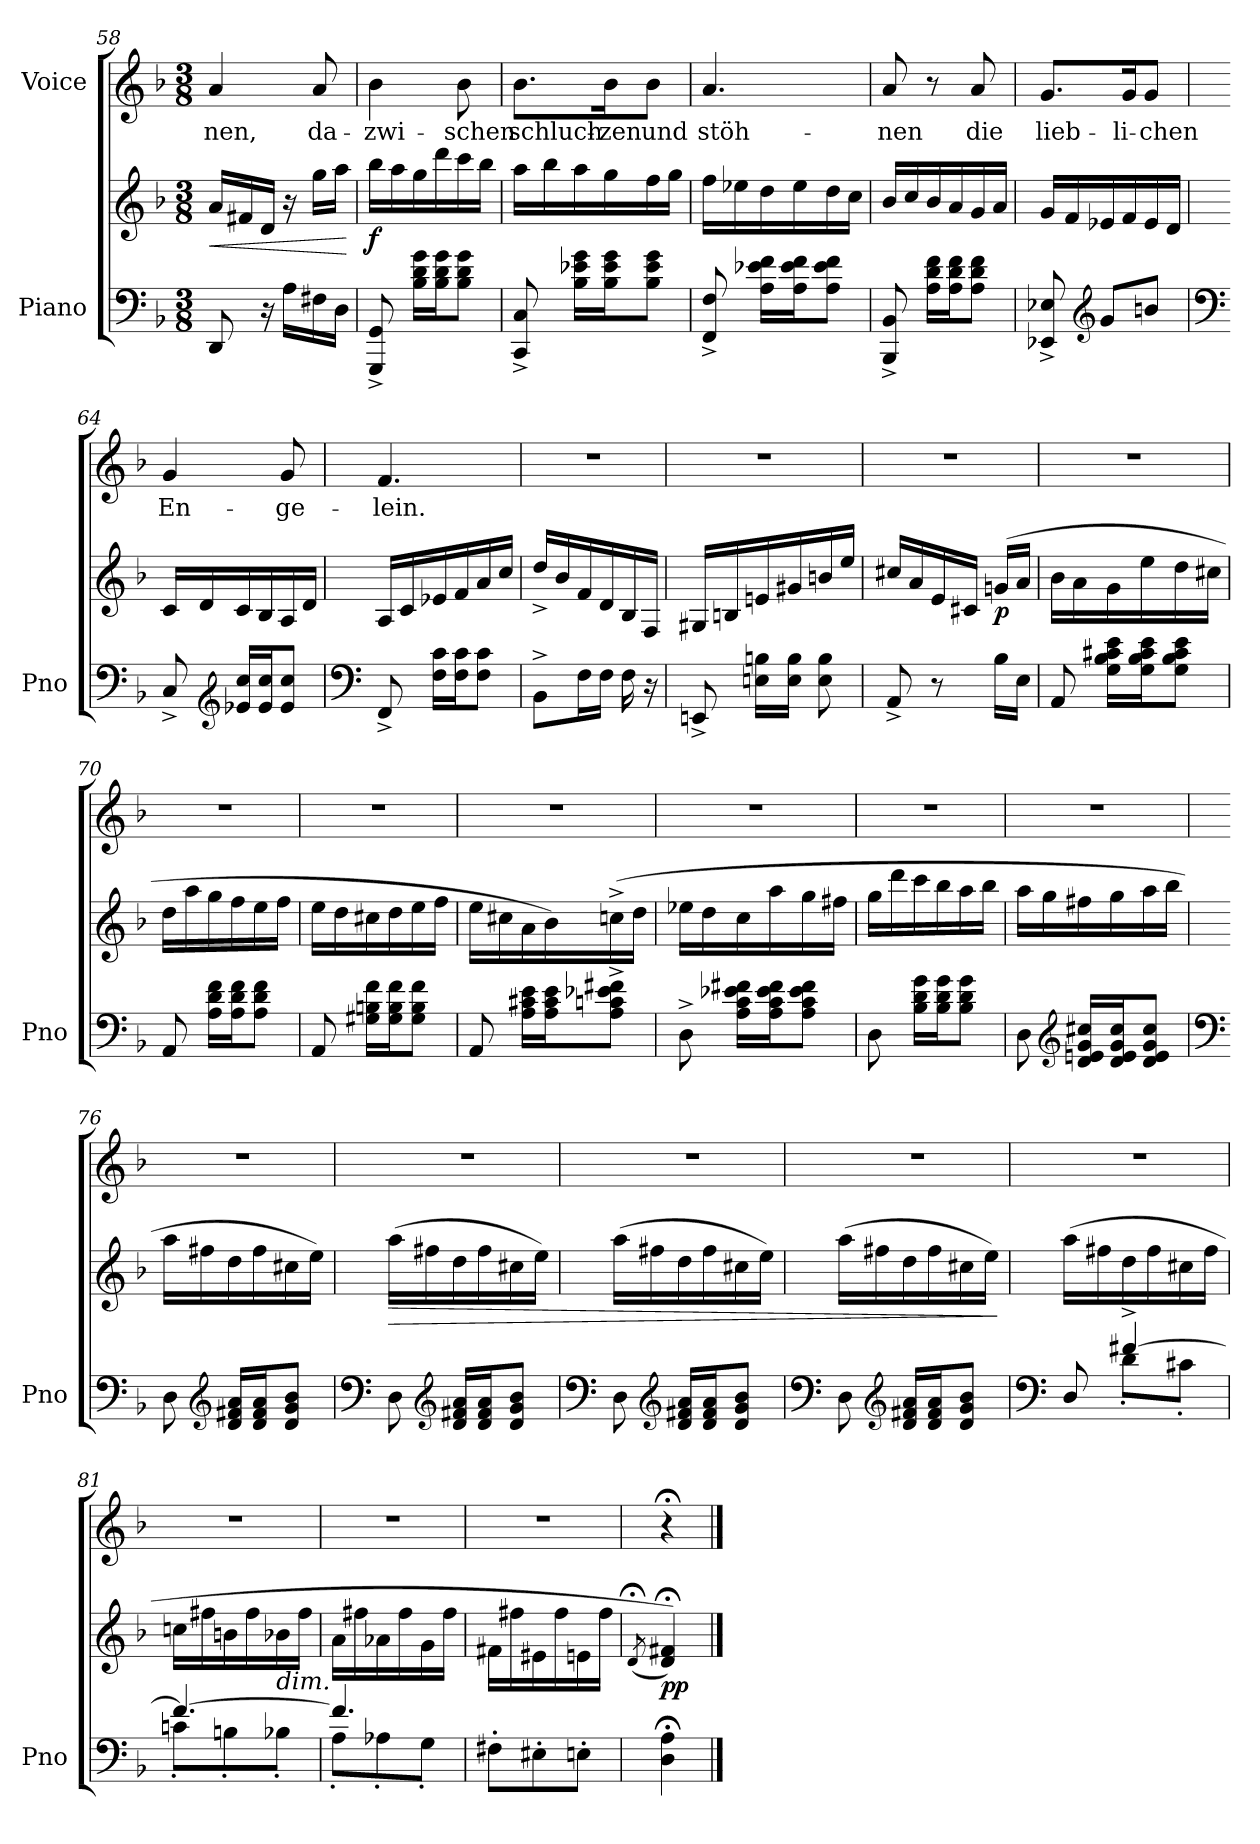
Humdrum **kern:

**kern	**kern	**dynam	**kern	**text
*part2	*part2	*part2	*part1	*part1
*staff3	*staff2	*staff2/3	*staff1	*staff1
*I"Piano	*	*	*I"Voice	*
*I'Pno	*	*	*	*
*clefF4	*clefG2	*	*clefG2	*
*k[b-]	*k[b-]	*	*k[b-]	*
*M3/8	*M3/8	*	*M3/8	*
=58	=58	=58	=58	=58
!	!	!LO:HP:b	!	!LO:LY:b
8DD/	16a/LL	<	4a/	-nen,
.	16f#X/	.	.	.
16r	16d/JJ	.	.	.
16A\LL	16r	.	.	.
!	!	!	!	!LO:LY:b
16F#X\	16gg\LL	.	8a/	da-
16D\JJ	16aa\JJ	.	.	.
.	.	[	.	.
=59	=59	=59	=59	=59
!	!	!LO:DY:b	!	!LO:LY:b
8GGG/^ 8GG/^	16bb-\LL	f	4b-\	-zwi-
.	16aa\	.	.	.
16B-\ 16d\ 16g\LL	16gg\	.	.	.
16B-\ 16d\ 16g\J	16ddd\	.	.	.
!	!	!	!	!LO:LY:b
8B-\ 8d\ 8g\J	16ccc\	.	8b-\	-schen
.	16bb-\JJ	.	.	.
=60	=60	=60	=60	=60
!	!	!	!	!LO:LY:b
8CC/^ 8C/^	16aa\LL	.	8.b-\L	schluch-
.	16bb-\	.	.	.
16B-\ 16e-X\ 16g\LL	16aa\	.	.	.
!	!	!	!	!LO:LY:b
16B-\ 16e-\ 16g\J	16gg\	.	16b-\K	-zen
!	!	!	!	!LO:LY:b
8B-\ 8e-\ 8g\J	16ff\	.	8b-\J	und
.	16gg\JJ	.	.	.
=61	=61	=61	=61	=61
!	!	!	!	!LO:LY:b
8FF/^ 8F/^	16ff\LL	.	4.a/	stöh-
.	16ee-X\	.	.	.
16A\ 16e-X\ 16f\LL	16dd\	.	.	.
16A\ 16e-\ 16f\J	16ee-\	.	.	.
8A\ 8e-\ 8f\J	16dd\	.	.	.
.	16cc\JJ	.	.	.
=62	=62	=62	=62	=62
!	!	!	!	!LO:LY:b
8BBB-/^ 8BB-/^	16b-/LL	.	8a/	-nen
.	16cc/	.	.	.
16A\ 16d\ 16f\LL	16b-/	.	8r	.
16A\ 16d\ 16f\J	16a/	.	.	.
!	!	!	!	!LO:LY:b
8A\ 8d\ 8f\J	16g/	.	8a/	die
.	16a/JJ	.	.	.
!!LO:LB:g=z
=63	=63	=63	=63	=63
!	!	!	!	!LO:LY:b
8EE-X/^ 8E-X/^	16g/LL	.	8.g/L	lieb-
.	16f/	.	.	.
*clefG2	*	*	*	*
8g/L	16e-X/	.	.	.
!	!	!	!	!LO:LY:b
.	16f/	.	16g/K	-li-
!	!	!	!	!LO:LY:b
8bn/J	16e-/	.	8g/J	-chen
.	16d/JJ	.	.	.
=64	=64	=64	=64	=64
*clefF4	*	*	*	*
!	!	!	!	!LO:LY:b
8C^/	16c/LL	.	4g/	En-
.	16d/	.	.	.
*clefG1	*	*	*	*
16g-X/ 16ee/LL	16c/	.	.	.
16g-/ 16ee/J	16B-/	.	.	.
!	!	!	!	!LO:LY:b
8g-/ 8ee/J	16A/	.	8g/	-ge-
.	16d/JJ	.	.	.
=65	=65	=65	=65	=65
*clefF4	*	*	*	*
!	!	!	!	!LO:LY:b
8FF^/	16A/LL	.	4.f/	-lein.
.	16c/	.	.	.
16F\ 16c\LL	16e-X/	.	.	.
16F\ 16c\J	16f/	.	.	.
8F\ 8c\J	16a/	.	.	.
.	16cc/JJ	.	.	.
=66	=66	=66	=66	=66
8BB-^\L	16dd^/LL	.	4.r	.
.	16b-/	.	.	.
16F\L	16f/	.	.	.
16F\JJ	16d/	.	.	.
16F\	16B-/	.	.	.
16r	16F/JJ	.	.	.
=67	=67	=67	=67	=67
8EEn^/	16G#X/LL	.	4.r	.
.	16Bn/	.	.	.
16En\ 16Bn\LL	16en/	.	.	.
16E\ 16B\JJ	16g#X/	.	.	.
8E\ 8B\	16bn/	.	.	.
.	16ee/JJ	.	.	.
=68	=68	=68	=68	=68
8AA^/	16cc#X/LL	.	4.r	.
.	16a/	.	.	.
8r	16e/	.	.	.
.	16c#X/JJ	.	.	.
!	!	!LO:DY:b	!	!
16B-\LL	(>16gn/LL	p	.	.
16E\JJ	16a/JJ	.	.	.
=69	=69	=69	=69	=69
8AA/	16b-\LL	.	4.r	.
.	16a\	.	.	.
16G\ 16B-\ 16c#X\ 16e\LL	16g\	.	.	.
16G\ 16B-\ 16c#\ 16e\J	16ee\	.	.	.
8G\ 8B-\ 8c#\ 8e\J	16dd\	.	.	.
.	16cc#X\JJ	.	.	.
!!LO:LB:g=z
=70	=70	=70	=70	=70
8AA/	16dd\LL	.	4.r	.
.	16aa\	.	.	.
16A\ 16d\ 16f\LL	16gg\	.	.	.
16A\ 16d\ 16f\J	16ff\	.	.	.
8A\ 8d\ 8f\J	16ee\	.	.	.
.	16ff\JJ	.	.	.
=71	=71	=71	=71	=71
8AA/	16ee\LL	.	4.r	.
.	16dd\	.	.	.
16G#X\ 16Bn\ 16f\LL	16cc#X\	.	.	.
16G#\ 16B\ 16f\J	16dd\	.	.	.
8G#\ 8B\ 8f\J	16ee\	.	.	.
.	16ff\JJ	.	.	.
=72	=72	=72	=72	=72
8AA/	16ee\LL	.	4.r	.
.	16cc#X\	.	.	.
16A\ 16c#X\ 16e\LL	16a\	.	.	.
16A\ 16c#\ 16e\J	16b-\)	.	.	.
8A\^ 8cn\^ 8e-X\^ 8f#X\^J	(>16ccn^\	.	.	.
.	16dd\JJ	.	.	.
=73	=73	=73	=73	=73
8D^\	16ee-X\LL	.	4.r	.
.	16dd\	.	.	.
16A\ 16c\ 16e-X\ 16f#X\LL	16cc\	.	.	.
16A\ 16c\ 16e-\ 16f#\J	16aa\	.	.	.
8A\ 8c\ 8e-\ 8f#\J	16gg\	.	.	.
.	16ff#X\JJ	.	.	.
=74	=74	=74	=74	=74
8D\	16gg\LL	.	4.r	.
.	16ddd\	.	.	.
16B-\ 16d\ 16g\LL	16ccc\	.	.	.
16B-\ 16d\ 16g\J	16bb-\	.	.	.
8B-\ 8d\ 8g\J	16aa\	.	.	.
.	16bb-\JJ	.	.	.
=75	=75	=75	=75	=75
8D\	16aa\LL	.	4.r	.
.	16gg\	.	.	.
*clefG2	*	*	*	*
16d/ 16en/ 16g/ 16cc#X/LL	16ff#X\	.	.	.
16d/ 16e/ 16g/ 16cc#/J	16gg\	.	.	.
8d/ 8e/ 8g/ 8cc#/J	16aa\	.	.	.
.	16bb-\JJ	.	.	.
=76	=76	=76	=76	=76
*clefF4	*	*	*	*
8D\	16aa\LL	.	4.r	.
.	16ff#X\	.	.	.
*clefG2	*	*	*	*
16d/ 16f#X/ 16a/LL	16dd\	.	.	.
16d/ 16f#/ 16a/J	16ff#\	.	.	.
8d/ 8g/ 8b-/J	16cc#X\	.	.	.
.	16ee\JJ)	.	.	.
!!LO:LB:g=z
=77	=77	=77	=77	=77
*clefF4	*	*	*	*
!	!	!LO:HP:b	!	!
8D\	(>16aa\LL	>	4.r	.
.	16ff#X\	.	.	.
*clefG2	*	*	*	*
16d/ 16f#X/ 16a/LL	16dd\	.	.	.
16d/ 16f#/ 16a/J	16ff#\	.	.	.
8d/ 8g/ 8b-/J	16cc#X\	.	.	.
.	16ee\JJ)	.	.	.
=78	=78	=78	=78	=78
*clefF4	*	*	*	*
8D\	(>16aa\LL	.	4.r	.
.	16ff#X\	.	.	.
*clefG2	*	*	*	*
16d/ 16f#X/ 16a/LL	16dd\	.	.	.
16d/ 16f#/ 16a/J	16ff#\	.	.	.
8d/ 8g/ 8b-/J	16cc#X\	.	.	.
.	16ee\JJ)	.	.	.
=79	=79	=79	=79	=79
*clefF4	*	*	*	*
8D\	(>16aa\LL	.	4.r	.
.	16ff#X\	.	.	.
*clefG2	*	*	*	*
16d/ 16f#X/ 16a/LL	16dd\	.	.	.
16d/ 16f#/ 16a/J	16ff#\	.	.	.
8d/ 8g/ 8b-/J	16cc#X\	.	.	.
.	16ee\JJ)	.	.	.
.	.	]	.	.
=80	=80	=80	=80	=80
*clefF4	*	*	*	*
*^	*	*	*	*
8D/	8ryy	(>16aa\LL	.	4.r	.
.	.	16ff#X\	.	.	.
[4f#X^/	8d'\L	16dd\	.	.	.
.	.	16ff#\	.	.	.
.	8c#X'\J	16cc#X\	.	.	.
.	.	16ff#\JJ	.	.	.
=81	=81	=81	=81	=81	=81
4.f#/_	8cn'\L	16ccn\LL	.	4.r	.
.	.	16ff#X\	.	.	.
.	8Bn'\	16bn\	.	.	.
.	.	16ff#\	.	.	.
!	!	!LO:TX:b:i:t=dim.	!	!	!
.	8B-X'\J	16b-X\	.	.	.
.	.	16ff#\JJ	.	.	.
=82	=82	=82	=82	=82	=82
4.f#/]	8A'\L	16a\LL	.	4.r	.
.	.	16ff#X\	.	.	.
.	8A-X'\	16a-X\	.	.	.
.	.	16ff#\	.	.	.
.	8G'\J	16g\	.	.	.
.	.	16ff#\JJ	.	.	.
*v	*v	*	*	*	*
=83	=83	=83	=83	=83
8F#X'\L	16f#X\LL	.	4.r	.
.	16ff#X\	.	.	.
8E#X'\	16e#X\	.	.	.
.	16ff#\	.	.	.
8En'\J	16en\	.	.	.
.	16ff#\JJ	.	.	.
=84	=84	=84	=84	=84
.	(<8qd;</	.	.	.
!	!	!LO:DY:b	!	!
4D\;< 4A\;<	4d/;< 4f#X/;<))	pp	4r;<	.
==	==	==	==	==
*-	*-	*-	*-	*-
